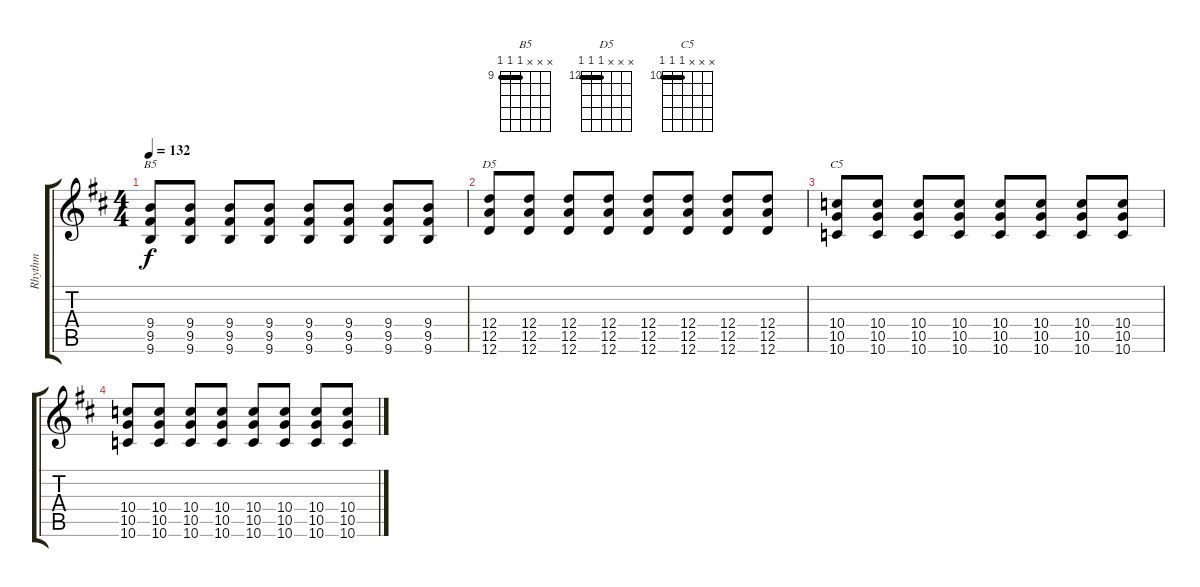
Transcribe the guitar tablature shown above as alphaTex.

\track ("Rhythm" "Rhythm") {instrument overdrivenguitar}
\staff {score tabs}
\tuning (E4 B3 G3 D3 A2 D2) {hide}
\chord ("B5" x x x 9 9 9) {firstfret 9 barre 9}
\chord ("D5" x x x 12 12 12) {firstfret 12 barre 12}
\chord ("C5" x x x 10 10 10) {firstfret 10 barre 10}
\ts (4 4)
\tempo 132
\clef g2
\ks bminor
(9.4 9.5 9.6).8{ch "B5" dy f} (9.4 9.5 9.6).8 (9.4 9.5 9.6).8 (9.4 9.5 9.6).8 (9.4 9.5 9.6).8 (9.4 9.5 9.6).8 (9.4 9.5 9.6).8 (9.4 9.5 9.6).8 |
(12.4 12.5 12.6).8{ch "D5"} (12.4 12.5 12.6).8 (12.4 12.5 12.6).8 (12.4 12.5 12.6).8 (12.4 12.5 12.6).8 (12.4 12.5 12.6).8 (12.4 12.5 12.6).8 (12.4 12.5 12.6).8 |
(10.4 10.5 10.6).8{ch "C5"} (10.4 10.5 10.6).8 (10.4 10.5 10.6).8 (10.4 10.5 10.6).8 (10.4 10.5 10.6).8 (10.4 10.5 10.6).8 (10.4 10.5 10.6).8 (10.4 10.5 10.6).8 |
(10.4 10.5 10.6).8 (10.4 10.5 10.6).8 (10.4 10.5 10.6).8 (10.4 10.5 10.6).8 (10.4 10.5 10.6).8 (10.4 10.5 10.6).8 (10.4 10.5 10.6).8 (10.4 10.5 10.6).8
